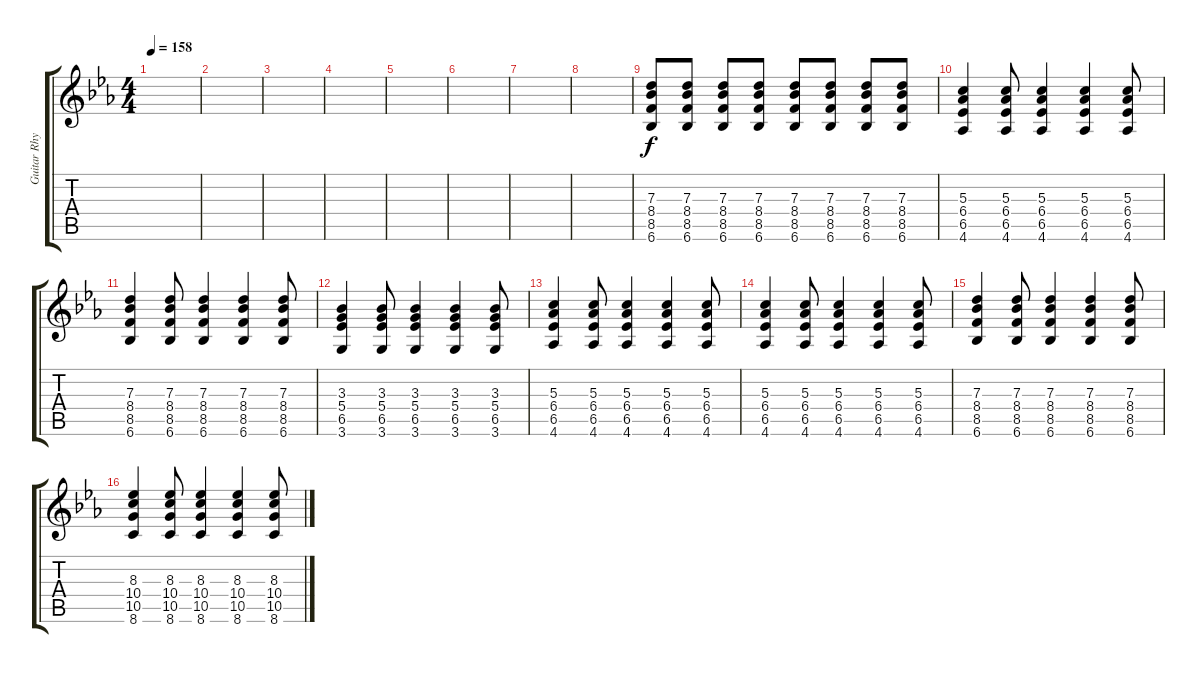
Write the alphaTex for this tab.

\track ("Guitar Rhythm 2" "Guitar Rhy") {instrument distortionguitar}
\staff {score tabs}
\tuning (E4 B3 G3 D3 A2 E2) {hide}
\ts (4 4)
\tempo 158
\clef g2
\ks eb
|
|
|
|
|
|
|
|
(7.3 8.4 8.5 6.6).8 (7.3 8.4 8.5 6.6).8 (7.3 8.4 8.5 6.6).8 (7.3 8.4 8.5 6.6).8 (7.3 8.4 8.5 6.6).8 (7.3 8.4 8.5 6.6).8 (7.3 8.4 8.5 6.6).8 (7.3 8.4 8.5 6.6).8 |
(5.3 6.4 6.5 4.6).4 (5.3 6.4 6.5 4.6).8 (5.3 6.4 6.5 4.6).4 (5.3 6.4 6.5 4.6).4 (5.3 6.4 6.5 4.6).8 |
(7.3 8.4 8.5 6.6).4 (7.3 8.4 8.5 6.6).8 (7.3 8.4 8.5 6.6).4 (7.3 8.4 8.5 6.6).4 (7.3 8.4 8.5 6.6).8 |
(3.3 5.4 6.5 3.6).4 (3.3 5.4 6.5 3.6).8 (3.3 5.4 6.5 3.6).4 (3.3 5.4 6.5 3.6).4 (3.3 5.4 6.5 3.6).8 |
(5.3 6.4 6.5 4.6).4 (5.3 6.4 6.5 4.6).8 (5.3 6.4 6.5 4.6).4 (5.3 6.4 6.5 4.6).4 (5.3 6.4 6.5 4.6).8 |
(5.3 6.4 6.5 4.6).4 (5.3 6.4 6.5 4.6).8 (5.3 6.4 6.5 4.6).4 (5.3 6.4 6.5 4.6).4 (5.3 6.4 6.5 4.6).8 |
(7.3 8.4 8.5 6.6).4 (7.3 8.4 8.5 6.6).8 (7.3 8.4 8.5 6.6).4 (7.3 8.4 8.5 6.6).4 (7.3 8.4 8.5 6.6).8 |
(8.3 10.4 10.5 8.6).4 (8.3 10.4 10.5 8.6).8 (8.3 10.4 10.5 8.6).4 (8.3 10.4 10.5 8.6).4 (8.3 10.4 10.5 8.6).8
